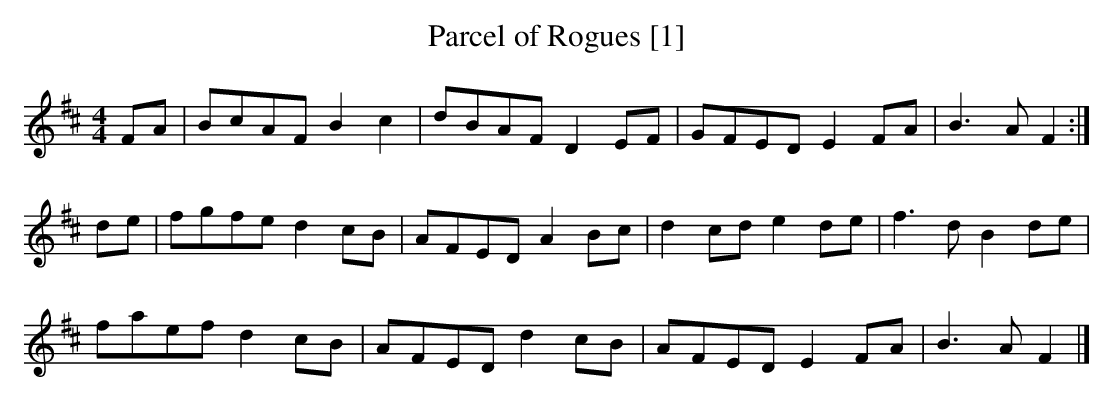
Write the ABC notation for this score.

X:1
T:Parcel of Rogues [1]
M:4/4
L:1/8
K:Bm
FA|BcAF B2 c2|dBAF D2 EF|GFED E2 FA|B3 A F2:|]
de|fgfe d2 cB|AFED A2 Bc|d2 cd e2 de|f3 d B2 de|
faef d2 cB|AFED d2 cB|AFED E2 FA|B3 A F2|]
